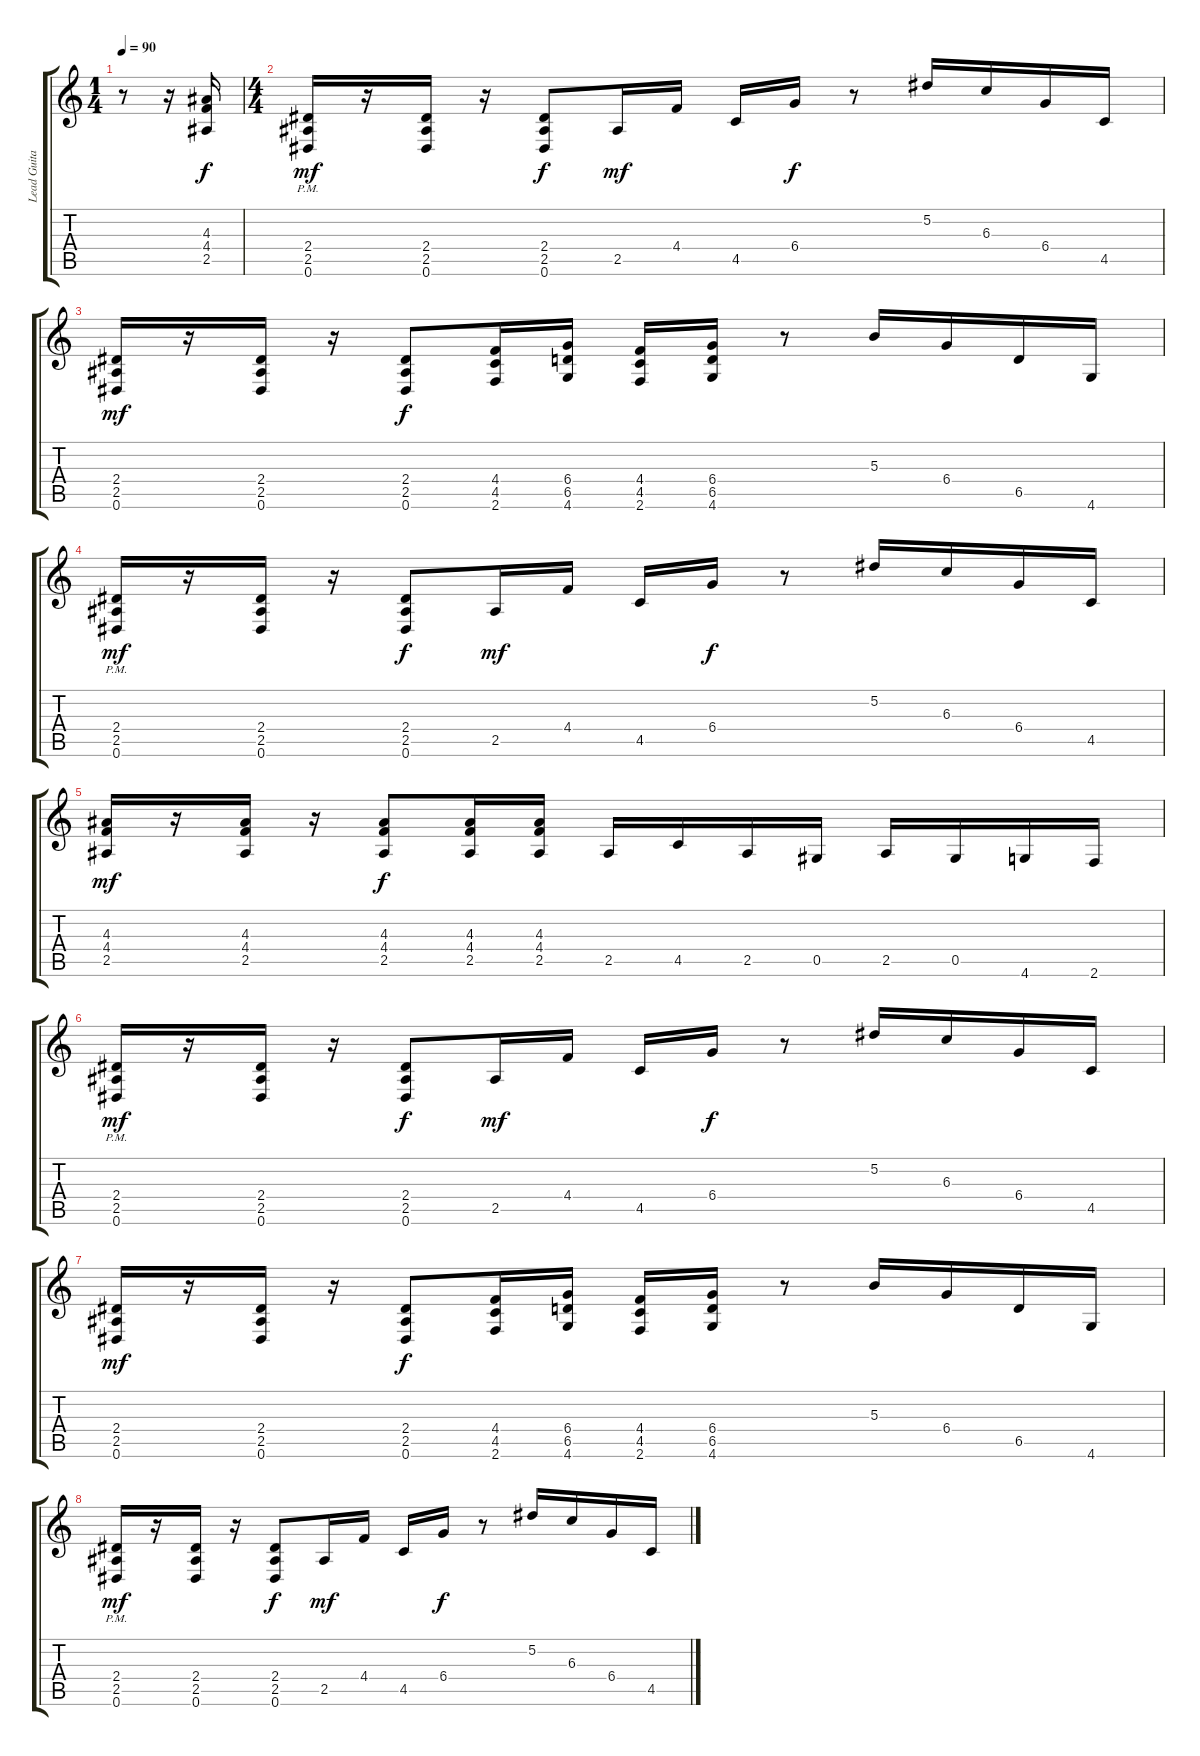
\track ("Lead Guitar" "Lead Guita") {instrument electricguitarjazz}
\staff {score tabs}
\tuning (Eb4 Bb3 Gb3 Db3 Ab2 Eb2) {hide}
\ts (1 4)
\tempo 90
\clef g2
\ks c
r.8{dy f instrument electricguitarjazz} r.16 (4.3 4.4 2.5).16 |
\ts (4 4)
(2.4 2.5{pm} 0.6{pm}).16{dy mf} r.16 (2.4 2.5 0.6).16 r.16 (2.4 2.5 0.6).8{dy f} 2.5.16{dy mf} 4.4.16 4.5.16 6.4.16{dy f} r.8 5.2.16 6.3.16 6.4.16 4.5.16 |
(2.4 2.5 0.6).16{dy mf} r.16 (2.4 2.5 0.6).16 r.16 (2.4 2.5 0.6).8{dy f} (4.4 4.5 2.6).16 (6.4 6.5 4.6).16 (4.4 4.5 2.6).16 (6.4 6.5 4.6).16 r.8 5.3.16 6.4.16 6.5.16 4.6.16 |
(2.4 2.5{pm} 0.6{pm}).16{dy mf} r.16 (2.4 2.5 0.6).16 r.16 (2.4 2.5 0.6).8{dy f} 2.5.16{dy mf} 4.4.16 4.5.16 6.4.16{dy f} r.8 5.2.16 6.3.16 6.4.16 4.5.16 |
(4.3 4.4 2.5).16{dy mf} r.16 (4.3 4.4 2.5).16 r.16 (4.3 4.4 2.5).8{dy f} (4.3 4.4 2.5).16 (4.3 4.4 2.5).16 2.5.16 4.5.16 2.5.16 0.5.16 2.5.16 0.5.16 4.6.16 2.6.16 |
(2.4 2.5{pm} 0.6{pm}).16{dy mf} r.16 (2.4 2.5 0.6).16 r.16 (2.4 2.5 0.6).8{dy f} 2.5.16{dy mf} 4.4.16 4.5.16 6.4.16{dy f} r.8 5.2.16 6.3.16 6.4.16 4.5.16 |
(2.4 2.5 0.6).16{dy mf} r.16 (2.4 2.5 0.6).16 r.16 (2.4 2.5 0.6).8{dy f} (4.4 4.5 2.6).16 (6.4 6.5 4.6).16 (4.4 4.5 2.6).16 (6.4 6.5 4.6).16 r.8 5.3.16 6.4.16 6.5.16 4.6.16 |
(2.4 2.5{pm} 0.6{pm}).16{dy mf} r.16 (2.4 2.5 0.6).16 r.16 (2.4 2.5 0.6).8{dy f} 2.5.16{dy mf} 4.4.16 4.5.16 6.4.16{dy f} r.8 5.2.16 6.3.16 6.4.16 4.5.16
